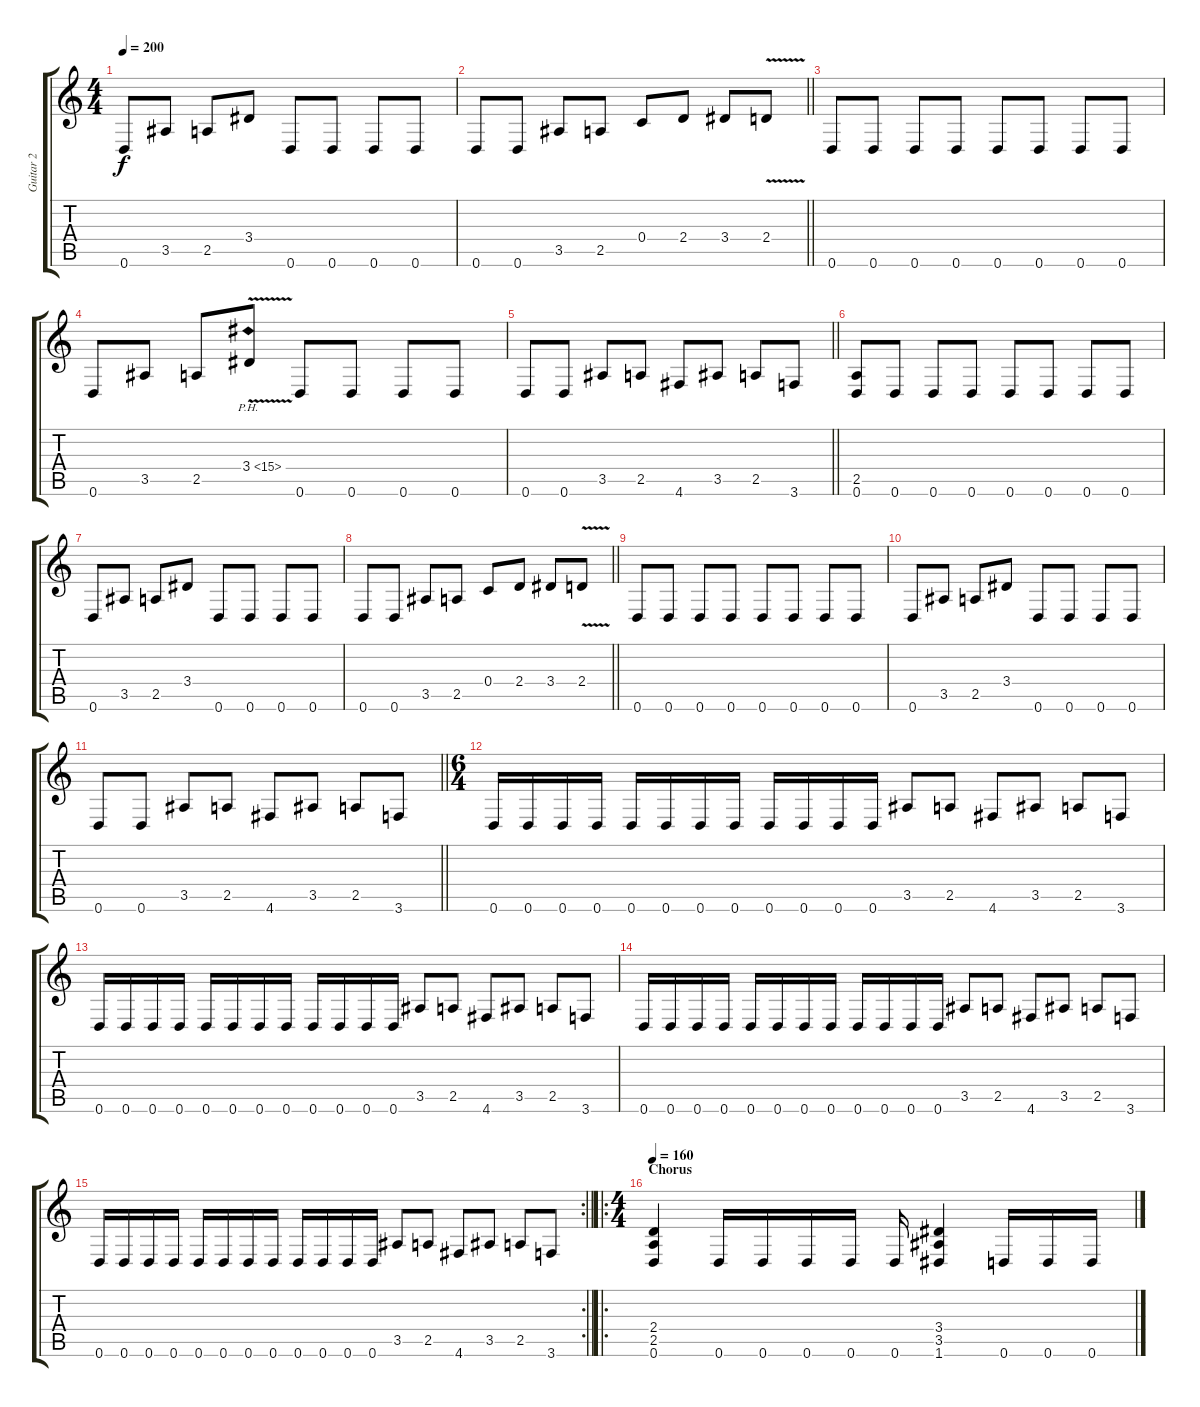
\track ("Guitar 2" "Guitar 2") {instrument distortionguitar}
\staff {score tabs}
\tuning (D4 A3 F3 C3 G2 D2) {hide}
\ts (4 4)
\tempo 200
\clef g2
\ks c
0.6.8{dy f} 3.5.8 2.5.8 3.4.8 0.6.8 0.6.8 0.6.8 0.6.8 |
\barLineRight lightlight
0.6.8 0.6.8 3.5.8 2.5.8 0.4.8 2.4.8 3.4.8 2.4{v}.8 |
0.6.8 0.6.8 0.6.8 0.6.8 0.6.8 0.6.8 0.6.8 0.6.8 |
0.6.8 3.5.8 2.5.8 3.4{ph 12 v}.8 0.6.8 0.6.8 0.6.8 0.6.8 |
\barLineRight lightlight
0.6.8 0.6.8 3.5.8 2.5.8 4.6.8 3.5.8 2.5.8 3.6.8 |
(2.5 0.6).8 0.6.8 0.6.8 0.6.8 0.6.8 0.6.8 0.6.8 0.6.8 |
0.6.8 3.5.8 2.5.8 3.4.8 0.6.8 0.6.8 0.6.8 0.6.8 |
\barLineRight lightlight
0.6.8 0.6.8 3.5.8 2.5.8 0.4.8 2.4.8 3.4.8 2.4{v}.8 |
0.6.8 0.6.8 0.6.8 0.6.8 0.6.8 0.6.8 0.6.8 0.6.8 |
0.6.8 3.5.8 2.5.8 3.4.8 0.6.8 0.6.8 0.6.8 0.6.8 |
\barLineRight lightlight
0.6.8 0.6.8 3.5.8 2.5.8 4.6.8 3.5.8 2.5.8 3.6.8 |
\ts (6 4)
0.6.16 0.6.16 0.6.16 0.6.16 0.6.16 0.6.16 0.6.16 0.6.16 0.6.16 0.6.16 0.6.16 0.6.16 3.5.8 2.5.8 4.6.8 3.5.8 2.5.8 3.6.8 |
0.6.16 0.6.16 0.6.16 0.6.16 0.6.16 0.6.16 0.6.16 0.6.16 0.6.16 0.6.16 0.6.16 0.6.16 3.5.8 2.5.8 4.6.8 3.5.8 2.5.8 3.6.8 |
0.6.16 0.6.16 0.6.16 0.6.16 0.6.16 0.6.16 0.6.16 0.6.16 0.6.16 0.6.16 0.6.16 0.6.16 3.5.8 2.5.8 4.6.8 3.5.8 2.5.8 3.6.8 |
\rc 2
\barLineRight lightlight
0.6.16 0.6.16 0.6.16 0.6.16 0.6.16 0.6.16 0.6.16 0.6.16 0.6.16 0.6.16 0.6.16 0.6.16 3.5.8 2.5.8 4.6.8 3.5.8 2.5.8 3.6.8 |
\ro
\ts (4 4)
\section ("" "Chorus")
\tempo 160
(2.4 2.5 0.6).4 0.6.16 0.6.16 0.6.16 0.6.16 0.6.16 (3.4 3.5 1.6).4 0.6.16 0.6.16 0.6.16
